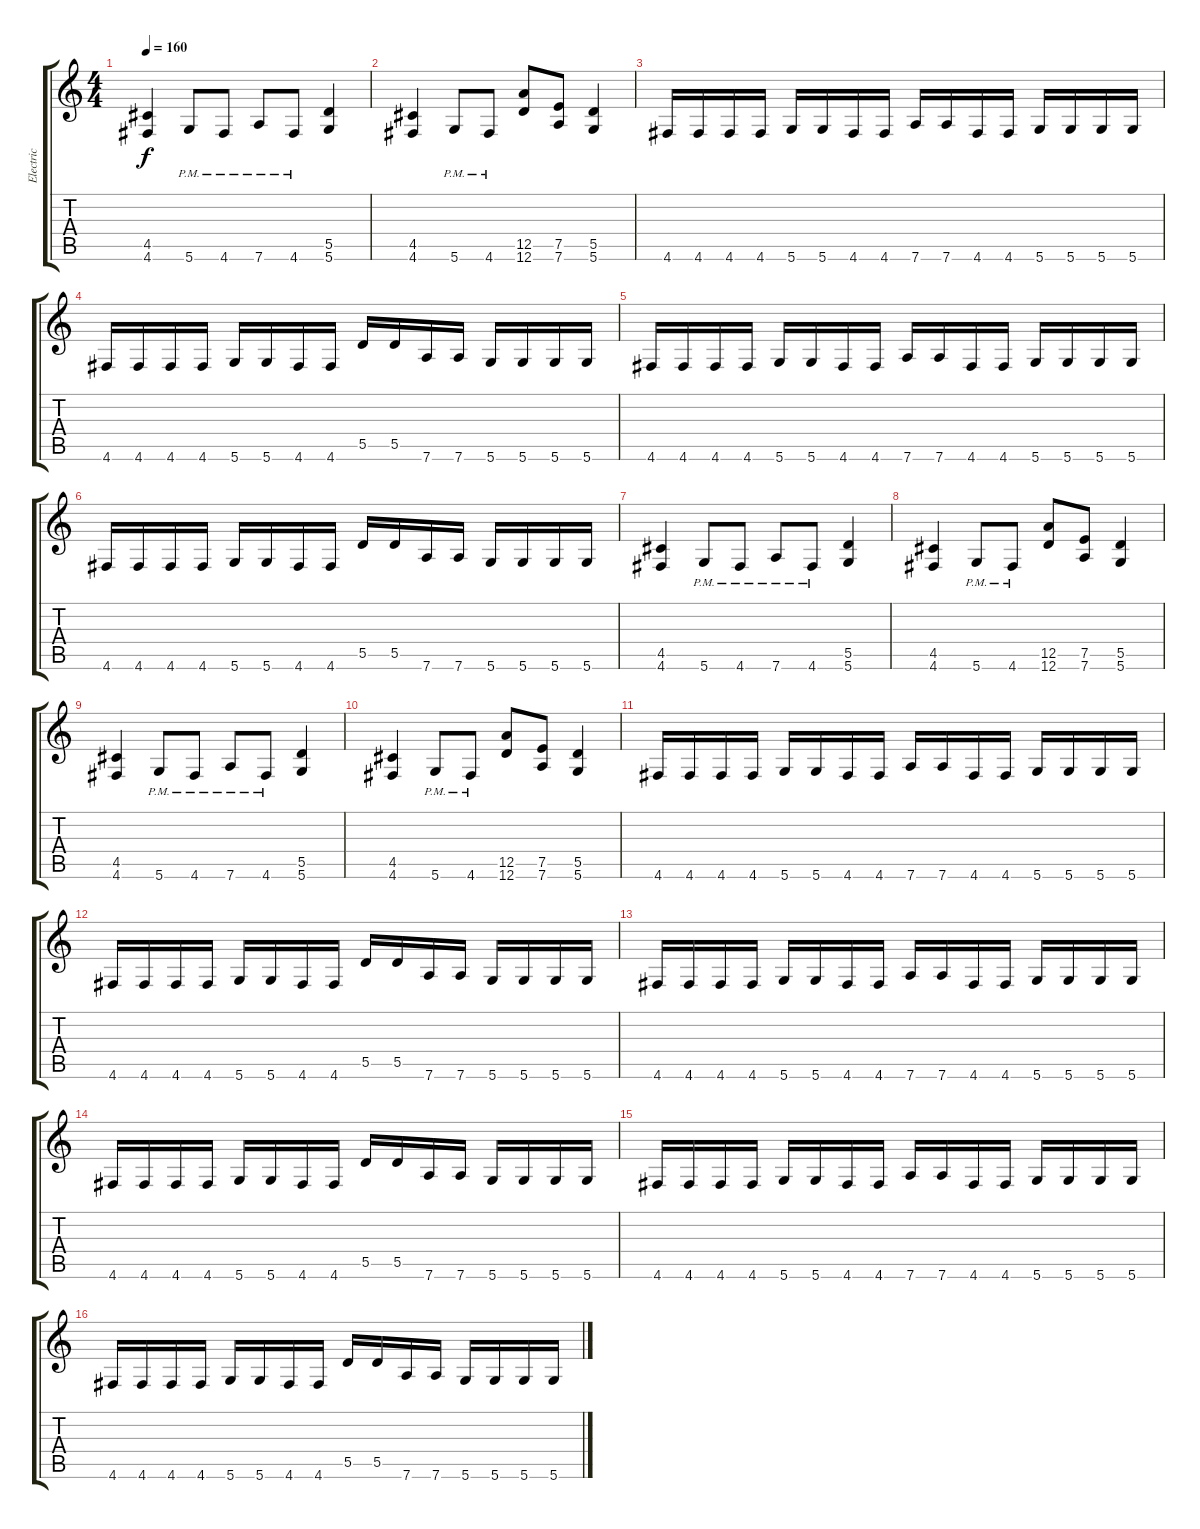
\track ("Electric" "Electric") {instrument distortionguitar}
\staff {score tabs}
\tuning (E4 B3 G3 D3 A2 D2) {hide}
\ts (4 4)
\tempo 160
\clef g2
\ks c
(4.5 4.6).4{dy f} 5.6{pm}.8 4.6{pm}.8 7.6{pm}.8 4.6{pm}.8 (5.5 5.6).4 |
(4.5 4.6).4 5.6{pm}.8 4.6{pm}.8 (12.5 12.6).8 (7.5 7.6).8 (5.5 5.6).4 |
4.6.16 4.6.16 4.6.16 4.6.16 5.6.16 5.6.16 4.6.16 4.6.16 7.6.16 7.6.16 4.6.16 4.6.16 5.6.16 5.6.16 5.6.16 5.6.16 |
4.6.16 4.6.16 4.6.16 4.6.16 5.6.16 5.6.16 4.6.16 4.6.16 5.5.16 5.5.16 7.6.16 7.6.16 5.6.16 5.6.16 5.6.16 5.6.16 |
4.6.16 4.6.16 4.6.16 4.6.16 5.6.16 5.6.16 4.6.16 4.6.16 7.6.16 7.6.16 4.6.16 4.6.16 5.6.16 5.6.16 5.6.16 5.6.16 |
4.6.16 4.6.16 4.6.16 4.6.16 5.6.16 5.6.16 4.6.16 4.6.16 5.5.16 5.5.16 7.6.16 7.6.16 5.6.16 5.6.16 5.6.16 5.6.16 |
(4.5 4.6).4 5.6{pm}.8 4.6{pm}.8 7.6{pm}.8 4.6{pm}.8 (5.5 5.6).4 |
(4.5 4.6).4 5.6{pm}.8 4.6{pm}.8 (12.5 12.6).8 (7.5 7.6).8 (5.5 5.6).4 |
(4.5 4.6).4 5.6{pm}.8 4.6{pm}.8 7.6{pm}.8 4.6{pm}.8 (5.5 5.6).4 |
(4.5 4.6).4 5.6{pm}.8 4.6{pm}.8 (12.5 12.6).8 (7.5 7.6).8 (5.5 5.6).4 |
4.6.16 4.6.16 4.6.16 4.6.16 5.6.16 5.6.16 4.6.16 4.6.16 7.6.16 7.6.16 4.6.16 4.6.16 5.6.16 5.6.16 5.6.16 5.6.16 |
4.6.16 4.6.16 4.6.16 4.6.16 5.6.16 5.6.16 4.6.16 4.6.16 5.5.16 5.5.16 7.6.16 7.6.16 5.6.16 5.6.16 5.6.16 5.6.16 |
4.6.16 4.6.16 4.6.16 4.6.16 5.6.16 5.6.16 4.6.16 4.6.16 7.6.16 7.6.16 4.6.16 4.6.16 5.6.16 5.6.16 5.6.16 5.6.16 |
4.6.16 4.6.16 4.6.16 4.6.16 5.6.16 5.6.16 4.6.16 4.6.16 5.5.16 5.5.16 7.6.16 7.6.16 5.6.16 5.6.16 5.6.16 5.6.16 |
4.6.16 4.6.16 4.6.16 4.6.16 5.6.16 5.6.16 4.6.16 4.6.16 7.6.16 7.6.16 4.6.16 4.6.16 5.6.16 5.6.16 5.6.16 5.6.16 |
4.6.16 4.6.16 4.6.16 4.6.16 5.6.16 5.6.16 4.6.16 4.6.16 5.5.16 5.5.16 7.6.16 7.6.16 5.6.16 5.6.16 5.6.16 5.6.16
